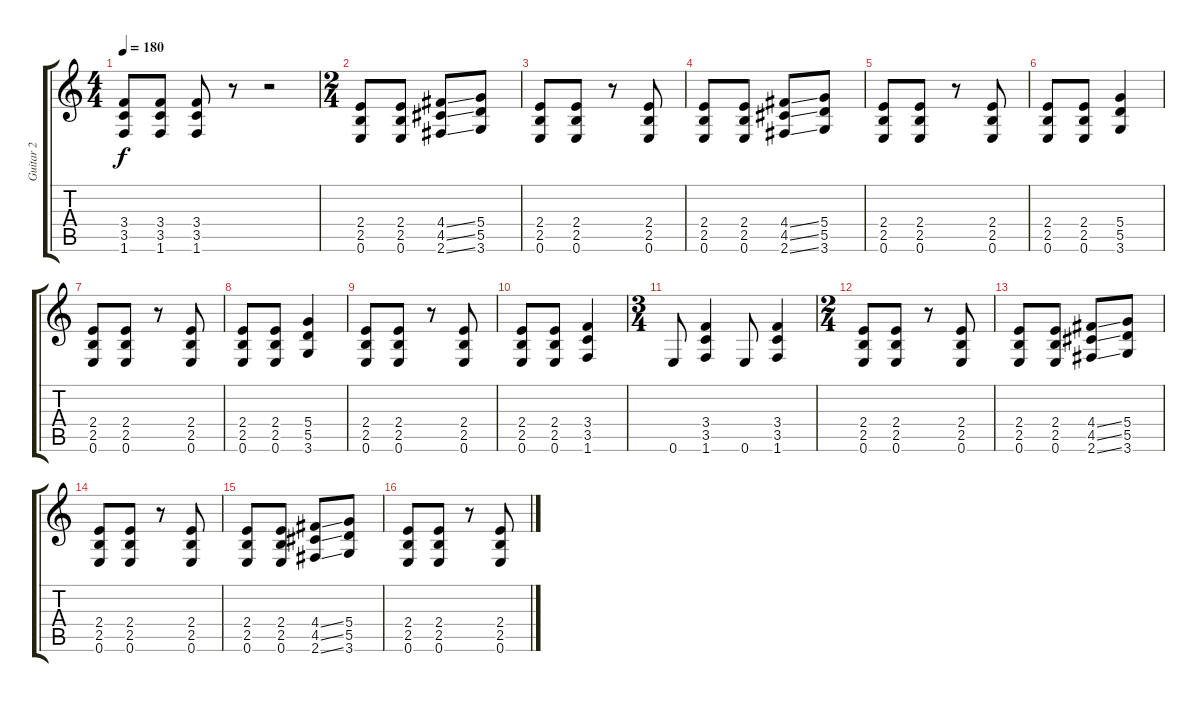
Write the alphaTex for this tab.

\track ("Guitar 2" "Guitar 2") {instrument distortionguitar}
\staff {score tabs}
\tuning (E4 B3 G3 D3 A2 E2) {hide}
\ts (4 4)
\tempo 180
\clef g2
\ks c
(3.4 3.5 1.6).8{dy f} (3.4 3.5 1.6).8 (3.4 3.5 1.6).8 r.8 r.2 |
\ts (2 4)
(2.4 2.5 0.6).8 (2.4 2.5 0.6).8 (4.4{ss} 4.5{ss} 2.6{ss}).8 (5.4 5.5 3.6).8 |
(2.4 2.5 0.6).8 (2.4 2.5 0.6).8 r.8 (2.4 2.5 0.6).8 |
(2.4 2.5 0.6).8 (2.4 2.5 0.6).8 (4.4{ss} 4.5{ss} 2.6{ss}).8 (5.4 5.5 3.6).8 |
(2.4 2.5 0.6).8 (2.4 2.5 0.6).8 r.8 (2.4 2.5 0.6).8 |
(2.4 2.5 0.6).8 (2.4 2.5 0.6).8 (5.4 5.5 3.6).4 |
(2.4 2.5 0.6).8 (2.4 2.5 0.6).8 r.8 (2.4 2.5 0.6).8 |
(2.4 2.5 0.6).8 (2.4 2.5 0.6).8 (5.4 5.5 3.6).4 |
(2.4 2.5 0.6).8 (2.4 2.5 0.6).8 r.8 (2.4 2.5 0.6).8 |
(2.4 2.5 0.6).8 (2.4 2.5 0.6).8 (3.4 3.5 1.6).4 |
\ts (3 4)
0.6.8 (3.4 3.5 1.6).4 0.6.8 (3.4 3.5 1.6).4 |
\ts (2 4)
(2.4 2.5 0.6).8 (2.4 2.5 0.6).8 r.8 (2.4 2.5 0.6).8 |
(2.4 2.5 0.6).8 (2.4 2.5 0.6).8 (4.4{ss} 4.5{ss} 2.6{ss}).8 (5.4 5.5 3.6).8 |
(2.4 2.5 0.6).8 (2.4 2.5 0.6).8 r.8 (2.4 2.5 0.6).8 |
(2.4 2.5 0.6).8 (2.4 2.5 0.6).8 (4.4{ss} 4.5{ss} 2.6{ss}).8 (5.4 5.5 3.6).8 |
(2.4 2.5 0.6).8 (2.4 2.5 0.6).8 r.8 (2.4 2.5 0.6).8
